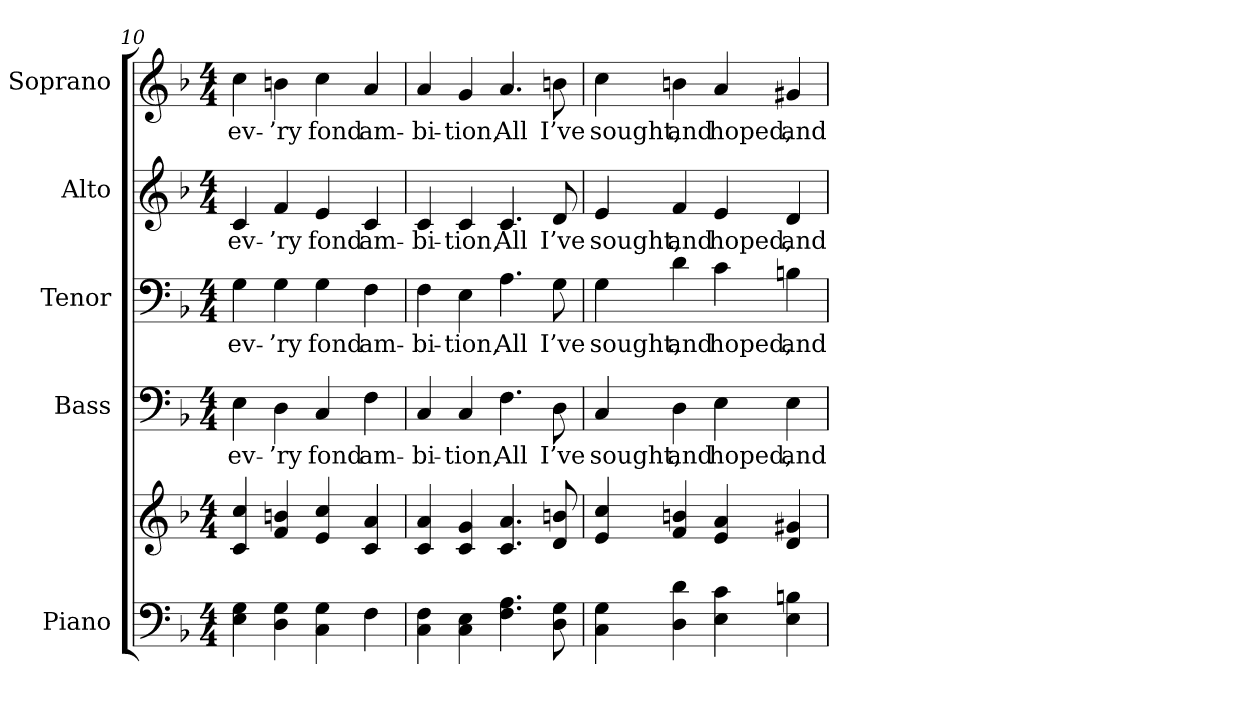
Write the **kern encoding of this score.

**kern	**kern	**kern	**text	**kern	**text	**kern	**text	**kern	**text
*part5	*part5	*part4	*part4	*part3	*part3	*part2	*part2	*part1	*part1
*staff6	*staff5	*staff4	*staff4	*staff3	*staff3	*staff2	*staff2	*staff1	*staff1
*I"Piano	*	*I"Bass	*	*I"Tenor	*	*I"Alto	*	*I"Soprano	*
*I'Pno.	*	*I'B.	*	*I'T.	*	*I'A.	*	*I'S.	*
*clefF4	*clefG2	*clefF4	*	*clefF4	*	*clefG2	*	*clefG2	*
*k[b-]	*k[b-]	*k[b-]	*	*k[b-]	*	*k[b-]	*	*k[b-]	*
*F:	*F:	*F:	*	*F:	*	*F:	*	*F:	*
*M4/4	*M4/4	*M4/4	*	*M4/4	*	*M4/4	*	*M4/4	*
=10	=10	=10	=10	=10	=10	=10	=10	=10	=10
!	!	!	!LO:LY:b:color=#000000	!	!	!	!	!	!
!	!	!	!	!	!LO:LY:b:color=#000000	!	!	!	!
!	!	!	!	!	!	!	!LO:LY:b:color=#000000	!	!
!	!	!	!	!	!	!	!	!	!LO:LY:b:color=#000000
4Ei\ 4Gi	4ci/ 4cci	4Ei\	ev-	4Gi\	ev-	4ci/	ev-	4cci\	ev-
!	!	!	!LO:LY:b:color=#000000	!	!	!	!	!	!
!	!	!	!	!	!LO:LY:b:color=#000000	!	!	!	!
!	!	!	!	!	!	!	!LO:LY:b:color=#000000	!	!
!	!	!	!	!	!	!	!	!	!LO:LY:b:color=#000000
4Di\ 4Gi	4fi/ 4bni	4Di\	-’ry	4Gi\	-’ry	4fi/	-’ry	4bni\	-’ry
!	!	!	!LO:LY:b:color=#000000	!	!	!	!	!	!
!	!	!	!	!	!LO:LY:b:color=#000000	!	!	!	!
!	!	!	!	!	!	!	!LO:LY:b:color=#000000	!	!
!	!	!	!	!	!	!	!	!	!LO:LY:b:color=#000000
4Ci\ 4Gi	4ei/ 4cci	4Ci/	fond	4Gi\	fond	4ei/	fond	4cci\	fond
!	!	!	!LO:LY:b:color=#000000	!	!	!	!	!	!
!	!	!	!	!	!LO:LY:b:color=#000000	!	!	!	!
!	!	!	!	!	!	!	!LO:LY:b:color=#000000	!	!
!	!	!	!	!	!	!	!	!	!LO:LY:b:color=#000000
4Fi\	4ci/ 4ai	4Fi\	am-	4Fi\	am-	4ci/	am-	4ai/	am-
!!LO:PB:g=z
=11	=11	=11	=11	=11	=11	=11	=11	=11	=11
!	!	!	!LO:LY:b:color=#000000	!	!	!	!	!	!
!	!	!	!	!	!LO:LY:b:color=#000000	!	!	!	!
!	!	!	!	!	!	!	!LO:LY:b:color=#000000	!	!
!	!	!	!	!	!	!	!	!	!LO:LY:b:color=#000000
4Ci\ 4Fi	4ci/ 4ai	4Ci/	-bi-	4Fi\	-bi-	4ci/	-bi-	4ai/	-bi-
!	!	!	!LO:LY:b:color=#000000	!	!	!	!	!	!
!	!	!	!	!	!LO:LY:b:color=#000000	!	!	!	!
!	!	!	!	!	!	!	!LO:LY:b:color=#000000	!	!
!	!	!	!	!	!	!	!	!	!LO:LY:b:color=#000000
4Ci\ 4Ei	4ci/ 4gi	4Ci/	-tion,	4Ei\	-tion,	4ci/	-tion,	4gi/	-tion,
!	!	!	!LO:LY:b:color=#000000	!	!	!	!	!	!
!	!	!	!	!	!LO:LY:b:color=#000000	!	!	!	!
!	!	!	!	!	!	!	!LO:LY:b:color=#000000	!	!
!	!	!	!	!	!	!	!	!	!LO:LY:b:color=#000000
4.Fi\ 4.Ai	4.ci/ 4.ai	4.Fi\	All	4.Ai\	All	4.ci/	All	4.ai/	All
!	!	!	!LO:LY:b:color=#000000	!	!	!	!	!	!
!	!	!	!	!	!LO:LY:b:color=#000000	!	!	!	!
!	!	!	!	!	!	!	!LO:LY:b:color=#000000	!	!
!	!	!	!	!	!	!	!	!	!LO:LY:b:color=#000000
8Di\ 8Gi	8di/ 8bni	8Di\	I’ve	8Gi\	I’ve	8di/	I’ve	8bni\	I’ve
=12	=12	=12	=12	=12	=12	=12	=12	=12	=12
!	!	!	!LO:LY:b:color=#000000	!	!	!	!	!	!
!	!	!	!	!	!LO:LY:b:color=#000000	!	!	!	!
!	!	!	!	!	!	!	!LO:LY:b:color=#000000	!	!
!	!	!	!	!	!	!	!	!	!LO:LY:b:color=#000000
4Ci\ 4Gi	4ei/ 4cci	4Ci/	sought,	4Gi\	sought,	4ei/	sought,	4cci\	sought,
!	!	!	!LO:LY:b:color=#000000	!	!	!	!	!	!
!	!	!	!	!	!LO:LY:b:color=#000000	!	!	!	!
!	!	!	!	!	!	!	!LO:LY:b:color=#000000	!	!
!	!	!	!	!	!	!	!	!	!LO:LY:b:color=#000000
4Di\ 4di	4fi/ 4bni	4Di\	and	4di\	and	4fi/	and	4bni\	and
!	!	!	!LO:LY:b:color=#000000	!	!	!	!	!	!
!	!	!	!	!	!LO:LY:b:color=#000000	!	!	!	!
!	!	!	!	!	!	!	!LO:LY:b:color=#000000	!	!
!	!	!	!	!	!	!	!	!	!LO:LY:b:color=#000000
4Ei\ 4ci	4ei/ 4ai	4Ei\	hoped,	4ci\	hoped,	4ei/	hoped,	4ai/	hoped,
!	!	!	!LO:LY:b:color=#000000	!	!	!	!	!	!
!	!	!	!	!	!LO:LY:b:color=#000000	!	!	!	!
!	!	!	!	!	!	!	!LO:LY:b:color=#000000	!	!
!	!	!	!	!	!	!	!	!	!LO:LY:b:color=#000000
4Ei\ 4Bni	4di/ 4g#Xi	4Ei\	and	4Bni\	and	4di/	and	4g#Xi/	and
=	=	=	=	=	=	=	=	=	=
*-	*-	*-	*-	*-	*-	*-	*-	*-	*-
